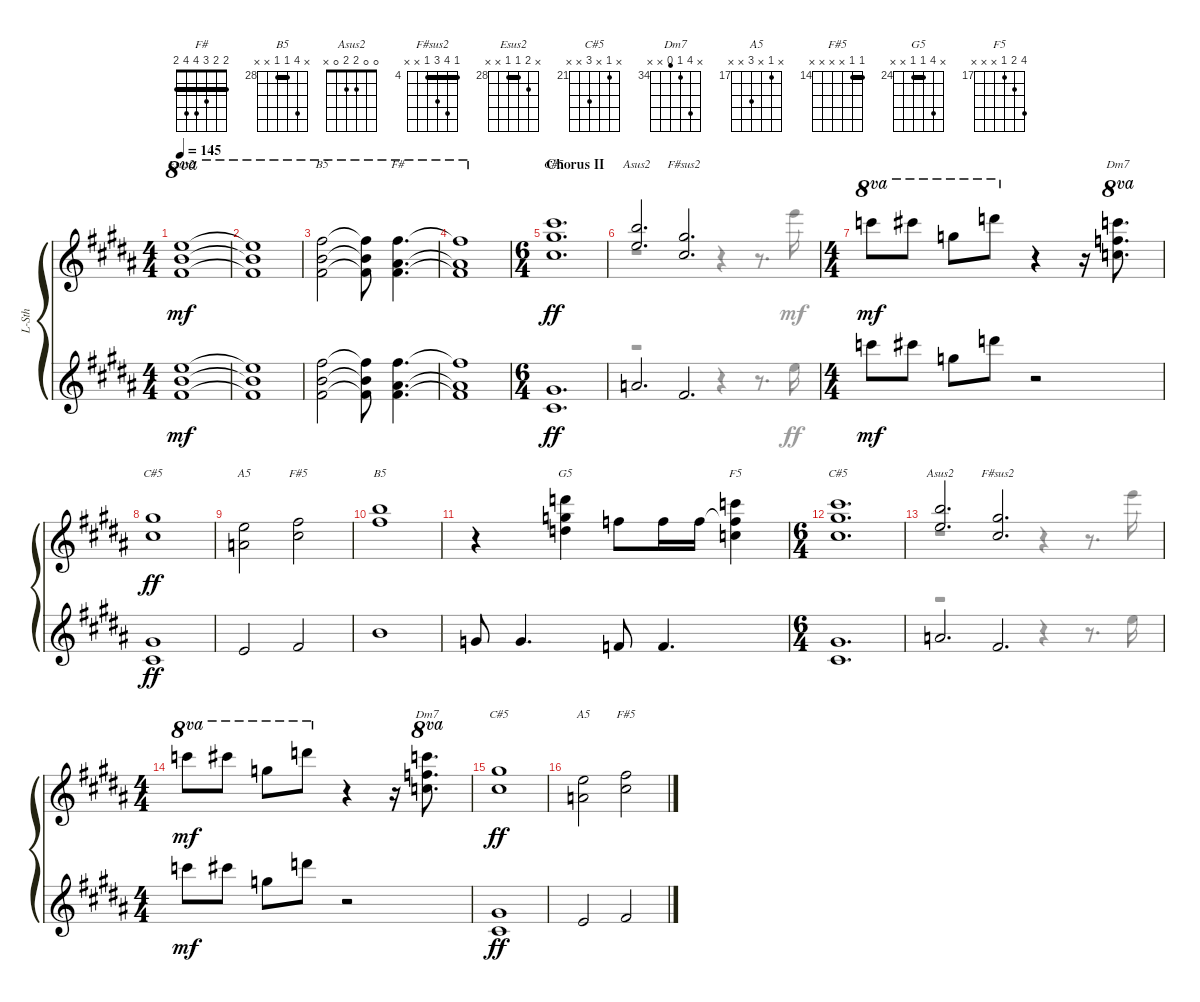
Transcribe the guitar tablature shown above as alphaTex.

\defaultSystemsLayout 4
\bracketExtendMode groupsimilarinstruments
\otherSystemsTrackNameOrientation horizontal
\track ("Pads / Strings" "L-Sth") {multiBarRest instrument lead7fifths}
\staff {score}
\tuning (E4 B3 G3 D3 A2 E2)
\chord ("F#" 2 2 3 4 4 2) {showfingering false barre (2 2)}
\chord ("B5" 19 19 x x x x) {firstfret 19 showfingering false barre 19}
\chord ("Asus2" 0 0 2 2 0 x) {showfingering false}
\chord ("F#sus2" 4 7 6 4 x x) {firstfret 4 showfingering false barre 4}
\chord ("Esus2" x 29 28 28 x x) {firstfret 28 showfingering false barre 28}
\chord ("B5" x 31 28 28 x x) {firstfret 28 showfingering false barre 28}
\chord ("C#5" 21 21 18 x x x) {firstfret 18 showfingering false barre 21}
\chord ("Dm7" x 37 34 33 x x) {firstfret 34 showfingering false}
\chord ("C#5" x 21 x 23 x x) {firstfret 21 showfingering false}
\chord ("A5" x 17 x 19 x x) {firstfret 17 showfingering false}
\chord ("F#5" 14 14 x x x x) {firstfret 14 showfingering false barre 14}
\chord ("G5" x 27 24 24 x x) {firstfret 24 showfingering false barre 24}
\chord ("F5" 20 18 17 x x x) {firstfret 17 showfingering false}
\voice
\ts (4 4)
\tempo 145
\clef g2
\ks b
(28.4{acc #} 28.3{acc forcenatural} 29.2{acc forcenatural}).1{ch "Esus2" ot 8va dy mf} |
(29.2{t acc forcenatural} 28.3{t acc forcenatural} 28.4{t acc #}).1{ot 8va} |
(31.2{acc #} 28.3{acc forcenatural} 28.4{acc #}).2{ch "B5" ot 8va} (31.2{t acc #} 28.3{t acc forcenatural} 28.4{t acc #}).8{ot 8va} (23.3{acc #} 23.2{acc #} 26.1{acc #}).4{d ch "F#" ot 8va} |
(26.1{t acc #} 23.2{t acc #} 23.3{t acc #}).1{ot 8va} |
\ts (6 4)
\beaming (8 2 2 2 2 2 2)
\section ("" "Chorus II")
(21.1{acc #} 21.2{acc #} 18.3{acc #}).1{d ch "C#5" dy ff instrument lead7fifths} |
(19.1{acc forcenatural} 17.2{acc forcenatural}).2{d ch "Asus2"} (16.1{acc #} 14.2{acc #}).2{d ch "F#sus2"} |
\ts (4 4)
32.1{acc forcenatural}.8{ot 8va dy mf} 33.1{acc #}.8{ot 8va} 27.1{acc forcenatural}.8{ot 8va} 34.1{acc forcenatural}.8{ot 8va} r.4 r.16 (37.2{acc forcenatural} 34.3{acc forcenatural} 34.4{acc forcenatural}).8{d ch "Dm7" ot 8va} |
(21.2{acc #} 23.4{acc #}).1{ch "C#5" dy ff} |
(17.2{acc forcenatural} 19.4{acc forcenatural}).2{ch "A5"} (14.2{acc #} 14.1{acc #}).2{ch "F#5"} |
(19.2{acc #} 19.1{acc forcenatural}).1{ch "B5"} |
r.4 (24.4{acc forcenatural} 24.3{acc forcenatural} 27.2{acc forcenatural}).4{ch "G5"} 18.2{acc forcenatural}.8 13.1{acc forcenatural}.16 18.2{acc forcenatural}.16 (18.2{t acc forcenatural} 20.1{acc forcenatural} 17.3{acc forcenatural}).4{ch "F5"} |
\ts (6 4)
(18.3{acc #} 21.2{acc #} 21.1{acc #}).1{d ch "C#5"} |
(19.1{acc forcenatural} 17.2{acc forcenatural}).2{d ch "Asus2"} (16.1{acc #} 14.2{acc #}).2{d ch "F#sus2"} |
\ts (4 4)
32.1{acc forcenatural}.8{ot 8va dy mf} 33.1{acc #}.8{ot 8va} 27.1{acc forcenatural}.8{ot 8va} 34.1{acc forcenatural}.8{ot 8va} r.4 r.16 (37.2{acc forcenatural} 34.3{acc forcenatural} 34.4{acc forcenatural}).8{d ch "Dm7" ot 8va} |
(21.2{acc #} 23.4{acc #}).1{ch "C#5" dy ff} |
(17.2{acc forcenatural} 19.4{acc forcenatural}).2{ch "A5"} (14.2{acc #} 14.1{acc #}).2{ch "F#5"}
\voice
\clef g2
\ottava regular
\simile none
\ks b
|
|
|
|
|
r.1 r.4 r.8{d} 24.1{acc forcenatural}.16{dy mf} |
|
|
|
|
|
|
r.1 r.4 r.8{d} 24.1{acc forcenatural}.16 |
|
|
\staff {score}
\tuning (E4 B3 G3 D3 A2 E2)
\voice
\clef g2
\ottava regular
\simile none
\ks b
(16.4{acc #} 16.3{acc forcenatural} 17.2{acc forcenatural}).1{dy mf} |
(17.2{t acc forcenatural} 16.3{t acc forcenatural} 16.4{t acc #}).1 |
(19.2{acc #} 16.3{acc forcenatural} 16.4{acc #}).2 (19.2{t acc #} 16.3{t acc forcenatural} 16.4{t acc #}).8 (11.3{acc #} 11.2{acc #} 14.1{acc #}).4{d} |
(14.1{t acc #} 11.2{t acc #} 11.3{t acc #}).1 |
(4.1{acc #} 6.3{acc #}).1{d dy ff} |
5.1{acc forcenatural}.2{d} 2.1{acc #}.2{d} |
20.1{acc forcenatural}.8{dy mf} 21.1{acc #}.8 15.1{acc forcenatural}.8 22.1{acc forcenatural}.8 r.2 |
(2.2{acc #} 4.1{acc #}).1{dy ff} |
0.1{acc forcenatural}.2 2.1{acc #}.2 |
7.1{acc forcenatural}.1 |
3.1{acc forcenatural}.8 3.1{acc forcenatural}.4{d} 1.1{acc forcenatural}.8 1.1{acc forcenatural}.4{d} |
(2.2{acc #} 4.1{acc #}).1{d} |
5.1{acc forcenatural}.2{d} 2.1{acc #}.2{d} |
20.1{acc forcenatural}.8{dy mf} 21.1{acc #}.8 15.1{acc forcenatural}.8 22.1{acc forcenatural}.8 r.2 |
(2.2{acc #} 4.1{acc #}).1{dy ff} |
0.1{acc forcenatural}.2 2.1{acc #}.2
\voice
\clef g2
\ottava regular
\simile none
\ks b
|
|
|
|
|
r.1 r.4 r.8{d} 17.2{acc forcenatural}.16 |
|
|
|
|
|
|
r.1 r.4 r.8{d} 17.2{acc forcenatural}.16 |
|
|
